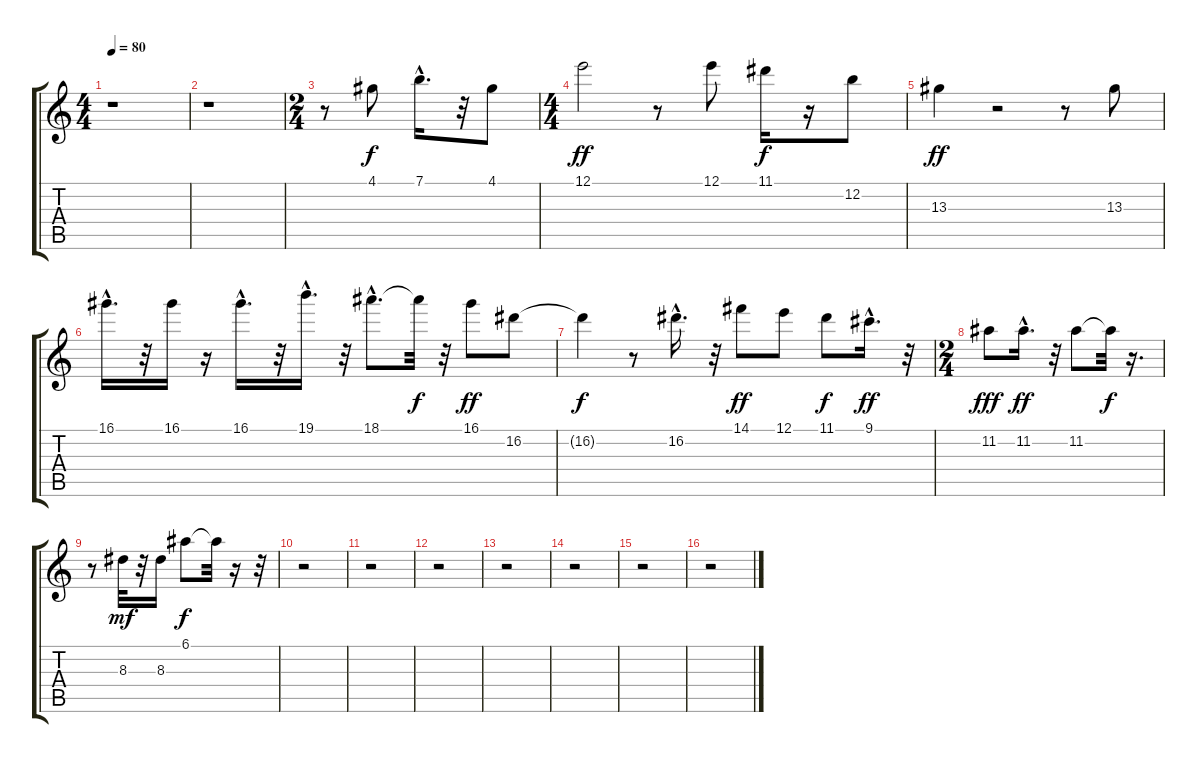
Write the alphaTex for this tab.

\track "" {instrument electricbassfinger}
\staff {score tabs}
\tuning (E4 B3 G3 D3 A2 E2) {hide}
\ts (4 4)
\tempo 80
\clef g2
\ks c
r.1{dy f} |
r.1 |
\ts (2 4)
r.8 4.1.8 7.1{hac}.16{d} r.32 4.1.8 |
\ts (4 4)
12.1.2{dy ff} r.8 12.1.8 11.1.16{dy f} r.16 12.2.8 |
13.3.4{dy ff} r.2 r.8 13.3.8 |
16.1{hac}.16{d} r.32 16.1.16 r.16 16.1{hac}.16{d} r.32 19.1{hac}.16{d} r.32 18.1{hac}.8{d} 18.1{t}.32{dy f} r.32 16.1.8{dy ff} 16.2.8 |
16.2{t}.4{dy f} r.8 16.2{hac}.16{d} r.32 14.1.8{dy ff} 12.1.8 11.1.8{dy f} 9.1{hac}.16{d dy ff} r.32 |
\ts (2 4)
11.2.8{dy fff} 11.2{hac}.16{d dy ff} r.32 11.2.8 11.2{t}.32{dy f} r.16{d} |
r.8 8.3.32{dy mf} r.32 8.3.16 6.1.8{dy f} 6.1{t}.32 r.16 r.32 |
r.2 |
r.2 |
r.2 |
r.2 |
r.2 |
r.2 |
r.2
